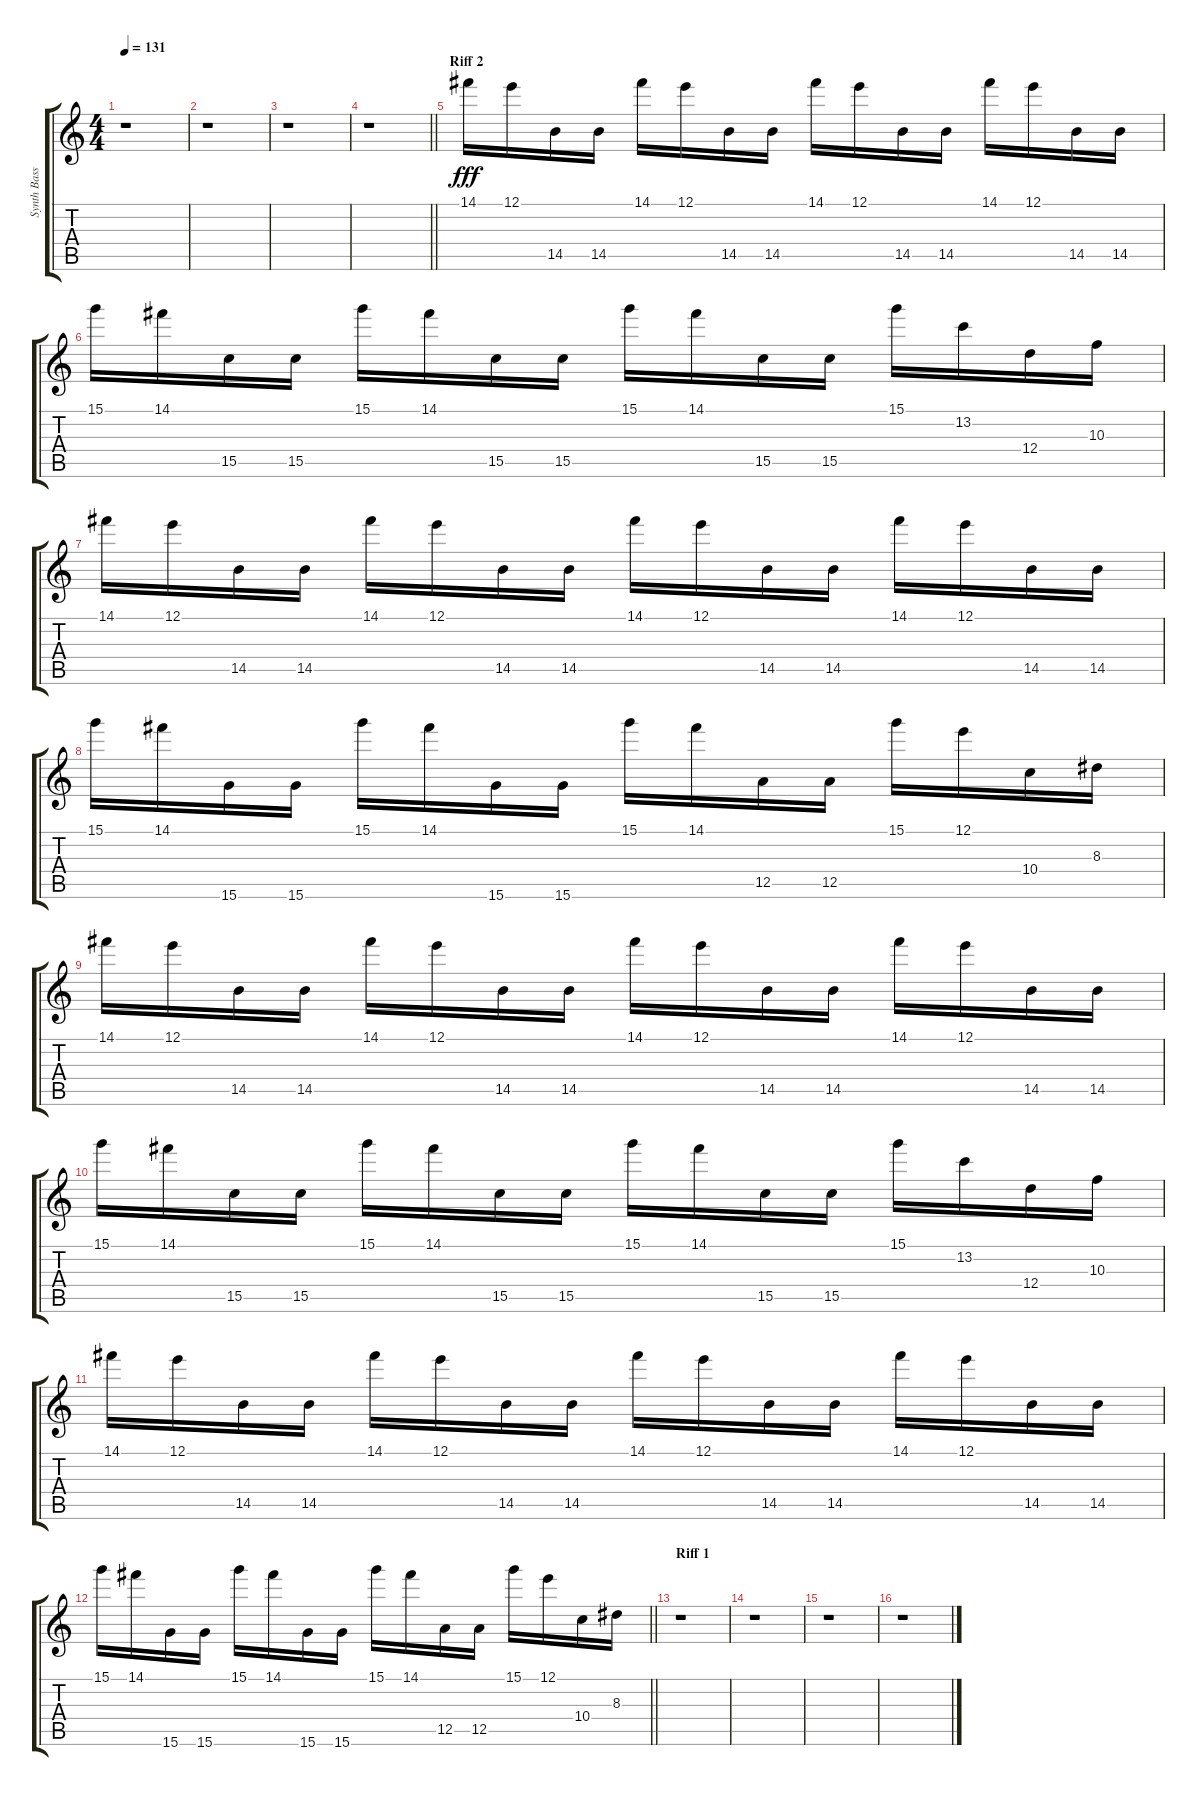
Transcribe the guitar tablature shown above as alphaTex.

\track ("Synth Bass" "Synth Bass") {instrument synthbass2}
\staff {score tabs}
\tuning (E4 B3 G3 D3 A2 E2) {hide}
\ts (4 4)
\tempo 131
\clef g2
\ks c
r.1{dy fff} |
r.1 |
r.1 |
\barLineRight lightlight
r.1 |
\section ("" "Riff 2")
14.1.16 12.1.16 14.5.16 14.5.16 14.1.16 12.1.16 14.5.16 14.5.16 14.1.16 12.1.16 14.5.16 14.5.16 14.1.16 12.1.16 14.5.16 14.5.16 |
15.1.16 14.1.16 15.5.16 15.5.16 15.1.16 14.1.16 15.5.16 15.5.16 15.1.16 14.1.16 15.5.16 15.5.16 15.1.16 13.2.16 12.4.16 10.3.16 |
14.1.16 12.1.16 14.5.16 14.5.16 14.1.16 12.1.16 14.5.16 14.5.16 14.1.16 12.1.16 14.5.16 14.5.16 14.1.16 12.1.16 14.5.16 14.5.16 |
15.1.16 14.1.16 15.6.16 15.6.16 15.1.16 14.1.16 15.6.16 15.6.16 15.1.16 14.1.16 12.5.16 12.5.16 15.1.16 12.1.16 10.4.16 8.3.16 |
14.1.16 12.1.16 14.5.16 14.5.16 14.1.16 12.1.16 14.5.16 14.5.16 14.1.16 12.1.16 14.5.16 14.5.16 14.1.16 12.1.16 14.5.16 14.5.16 |
15.1.16 14.1.16 15.5.16 15.5.16 15.1.16 14.1.16 15.5.16 15.5.16 15.1.16 14.1.16 15.5.16 15.5.16 15.1.16 13.2.16 12.4.16 10.3.16 |
14.1.16 12.1.16 14.5.16 14.5.16 14.1.16 12.1.16 14.5.16 14.5.16 14.1.16 12.1.16 14.5.16 14.5.16 14.1.16 12.1.16 14.5.16 14.5.16 |
\barLineRight lightlight
15.1.16 14.1.16 15.6.16 15.6.16 15.1.16 14.1.16 15.6.16 15.6.16 15.1.16 14.1.16 12.5.16 12.5.16 15.1.16 12.1.16 10.4.16 8.3.16 |
\section ("" "Riff 1")
r.1 |
r.1 |
r.1 |
r.1
